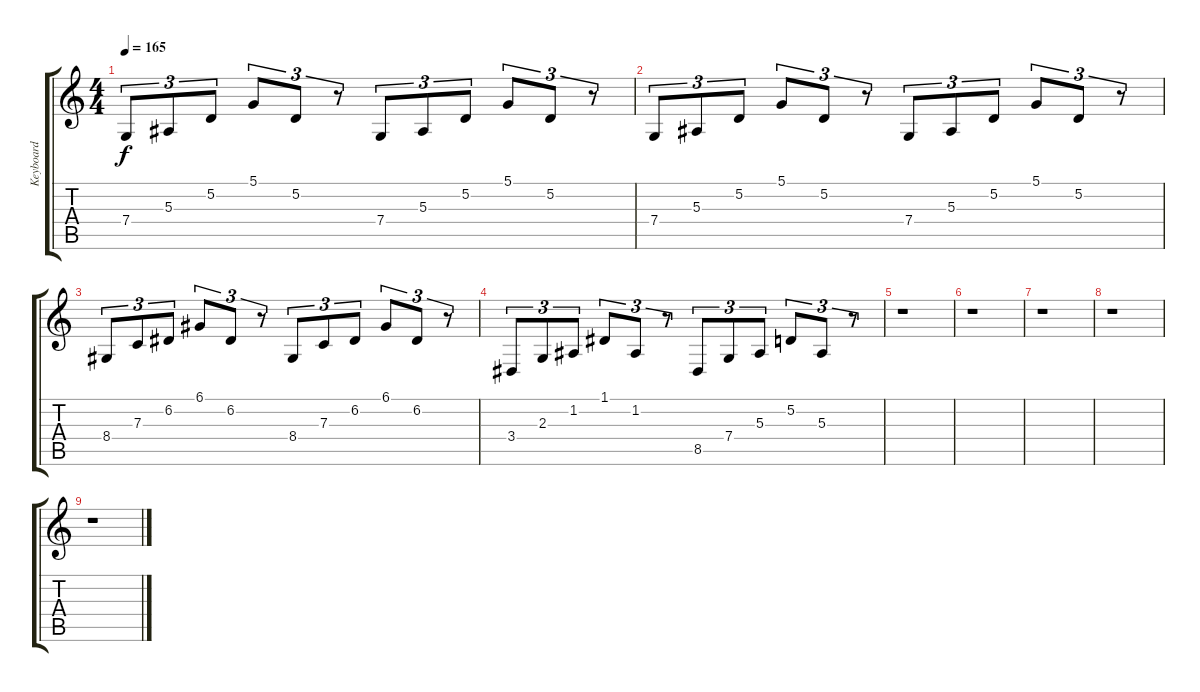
\track ("Keyboard" "Keyboard") {instrument stringensemble2}
\staff {score tabs}
\tuning (D4 A3 F3 C3 G2 D2) {hide}
\ts (4 4)
\tempo 165
\clef g2
\ks c
7.4.8{tu (3 2) dy f volume 14 instrument stringensemble1} 5.3.8{tu (3 2)} 5.2.8{tu (3 2)} 5.1.8{tu (3 2)} 5.2.8{tu (3 2)} r.8{tu (3 2)} 7.4.8{tu (3 2)} 5.3.8{tu (3 2)} 5.2.8{tu (3 2)} 5.1.8{tu (3 2)} 5.2.8{tu (3 2)} r.8{tu (3 2)} |
7.4.8{tu (3 2)} 5.3.8{tu (3 2)} 5.2.8{tu (3 2)} 5.1.8{tu (3 2)} 5.2.8{tu (3 2)} r.8{tu (3 2)} 7.4.8{tu (3 2)} 5.3.8{tu (3 2)} 5.2.8{tu (3 2)} 5.1.8{tu (3 2)} 5.2.8{tu (3 2)} r.8{tu (3 2)} |
8.4.8{tu (3 2)} 7.3.8{tu (3 2)} 6.2.8{tu (3 2)} 6.1.8{tu (3 2)} 6.2.8{tu (3 2)} r.8{tu (3 2)} 8.4.8{tu (3 2)} 7.3.8{tu (3 2)} 6.2.8{tu (3 2)} 6.1.8{tu (3 2)} 6.2.8{tu (3 2)} r.8{tu (3 2)} |
3.4.8{tu (3 2)} 2.3.8{tu (3 2)} 1.2.8{tu (3 2)} 1.1.8{tu (3 2)} 1.2.8{tu (3 2)} r.8{tu (3 2)} 8.5.8{tu (3 2)} 7.4.8{tu (3 2)} 5.3.8{tu (3 2)} 5.2.8{tu (3 2)} 5.3.8{tu (3 2)} r.8{tu (3 2)} |
r.1 |
r.1 |
r.1 |
r.1 |
r.1
